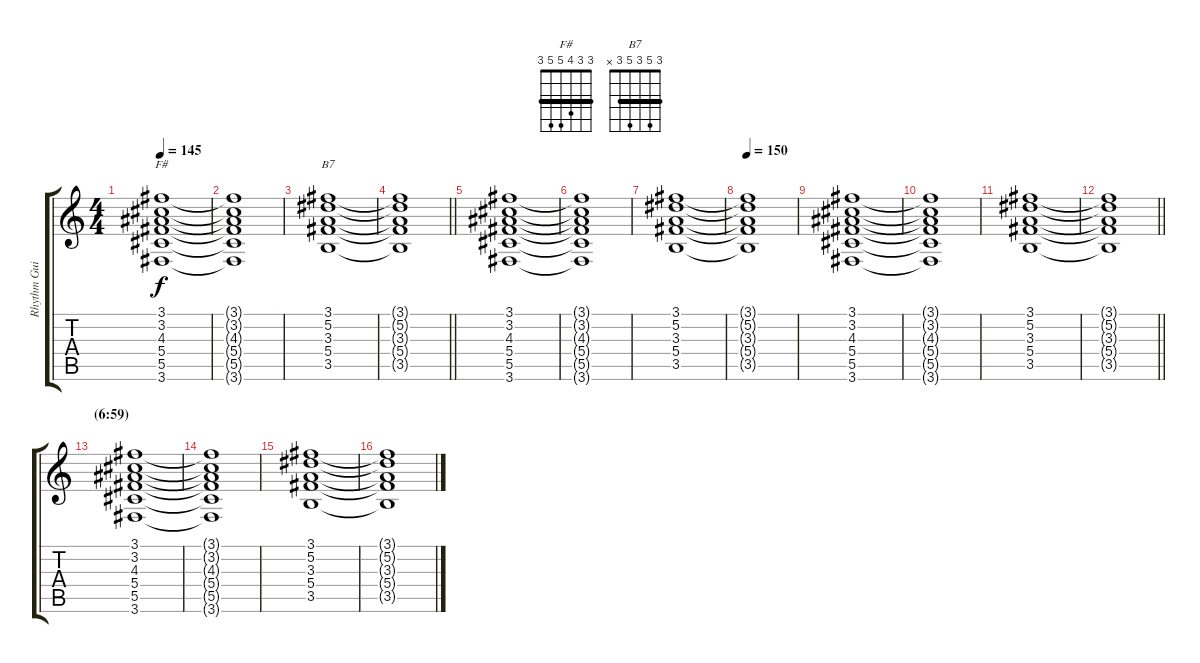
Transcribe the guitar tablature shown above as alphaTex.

\track ("Rhythm Guitar" "Rhythm Gui") {instrument electricguitarjazz}
\staff {score tabs}
\tuning (Eb4 Bb3 Gb3 Db3 Ab2 Eb2) {hide}
\chord ("F#" 3 3 4 5 5 3) {barre 3}
\chord ("B7" 3 5 3 5 3 x) {barre 3}
\ts (4 4)
\tempo 145
\clef g2
\ks c
(3.1 3.2 4.3 5.4 5.5 3.6).1{ch "F#" dy f} |
(3.1{t} 3.2{t} 4.3{t} 5.4{t} 5.5{t} 3.6{t}).1 |
(3.1 5.2 3.3 5.4 3.5).1{ch "B7"} |
\barLineRight lightlight
(3.1{t} 5.2{t} 3.3{t} 5.4{t} 3.5{t}).1 |
(3.1 3.2 4.3 5.4 5.5 3.6).1 |
(3.1{t} 3.2{t} 4.3{t} 5.4{t} 5.5{t} 3.6{t}).1 |
(3.1 5.2 3.3 5.4 3.5).1 |
\tempo 150
(3.1{t} 5.2{t} 3.3{t} 5.4{t} 3.5{t}).1 |
(3.1 3.2 4.3 5.4 5.5 3.6).1 |
(3.1{t} 3.2{t} 4.3{t} 5.4{t} 5.5{t} 3.6{t}).1 |
(3.1 5.2 3.3 5.4 3.5).1 |
\barLineRight lightlight
(3.1{t} 5.2{t} 3.3{t} 5.4{t} 3.5{t}).1 |
\section ("" "(6:59)")
(3.1 3.2 4.3 5.4 5.5 3.6).1 |
(3.1{t} 3.2{t} 4.3{t} 5.4{t} 5.5{t} 3.6{t}).1 |
(3.1 5.2 3.3 5.4 3.5).1 |
(3.1{t} 5.2{t} 3.3{t} 5.4{t} 3.5{t}).1
